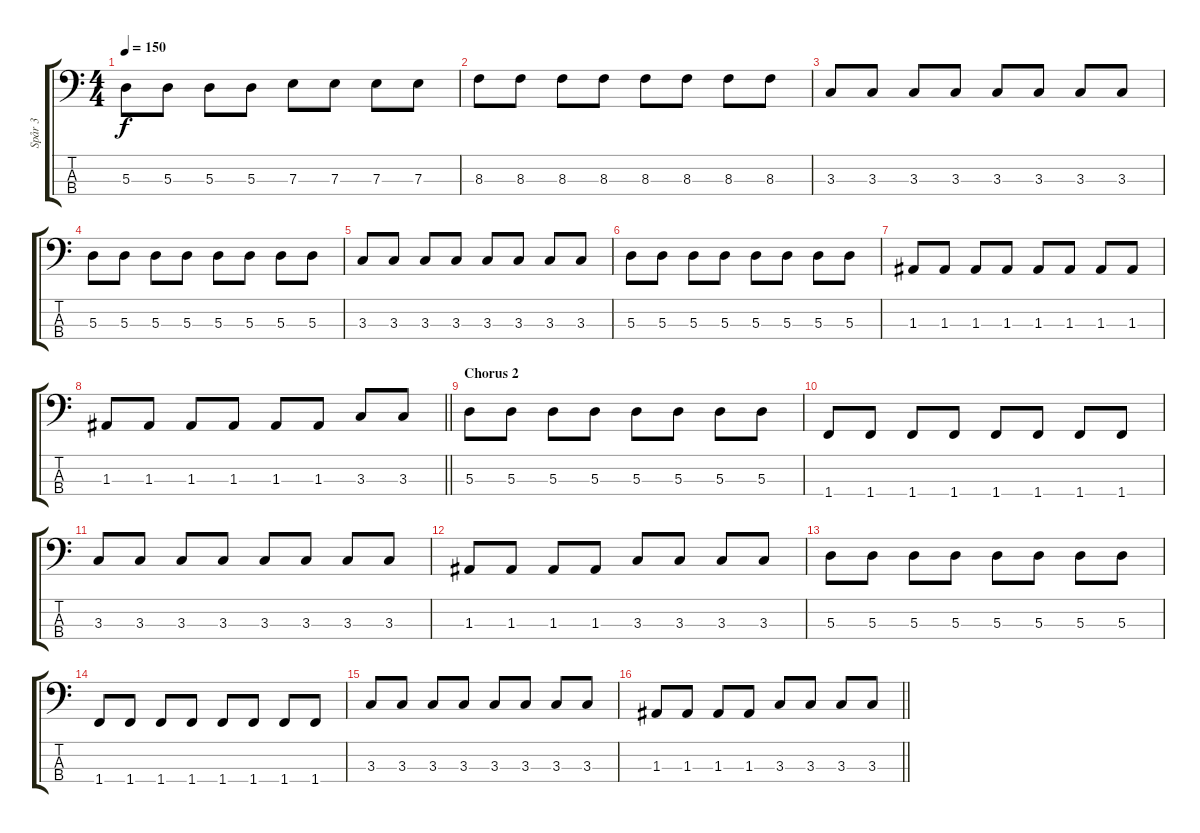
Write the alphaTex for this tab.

\track ("Spår 3" "Spår 3") {instrument electricbassfinger}
\staff {score tabs}
\tuning (G2 D2 A1 E1) {hide}
\ts (4 4)
\tempo 150
\clef f4
\ks c
5.3.8{dy f} 5.3.8 5.3.8 5.3.8 7.3.8 7.3.8 7.3.8 7.3.8 |
8.3.8 8.3.8 8.3.8 8.3.8 8.3.8 8.3.8 8.3.8 8.3.8 |
3.3.8 3.3.8 3.3.8 3.3.8 3.3.8 3.3.8 3.3.8 3.3.8 |
5.3.8 5.3.8 5.3.8 5.3.8 5.3.8 5.3.8 5.3.8 5.3.8 |
3.3.8 3.3.8 3.3.8 3.3.8 3.3.8 3.3.8 3.3.8 3.3.8 |
5.3.8 5.3.8 5.3.8 5.3.8 5.3.8 5.3.8 5.3.8 5.3.8 |
1.3.8 1.3.8 1.3.8 1.3.8 1.3.8 1.3.8 1.3.8 1.3.8 |
\barLineRight lightlight
1.3.8 1.3.8 1.3.8 1.3.8 1.3.8 1.3.8 3.3.8 3.3.8 |
\section ("" "Chorus 2")
5.3.8 5.3.8 5.3.8 5.3.8 5.3.8 5.3.8 5.3.8 5.3.8 |
1.4.8 1.4.8 1.4.8 1.4.8 1.4.8 1.4.8 1.4.8 1.4.8 |
3.3.8 3.3.8 3.3.8 3.3.8 3.3.8 3.3.8 3.3.8 3.3.8 |
1.3.8 1.3.8 1.3.8 1.3.8 3.3.8 3.3.8 3.3.8 3.3.8 |
5.3.8 5.3.8 5.3.8 5.3.8 5.3.8 5.3.8 5.3.8 5.3.8 |
1.4.8 1.4.8 1.4.8 1.4.8 1.4.8 1.4.8 1.4.8 1.4.8 |
3.3.8 3.3.8 3.3.8 3.3.8 3.3.8 3.3.8 3.3.8 3.3.8 |
\barLineRight lightlight
1.3.8 1.3.8 1.3.8 1.3.8 3.3.8 3.3.8 3.3.8 3.3.8
